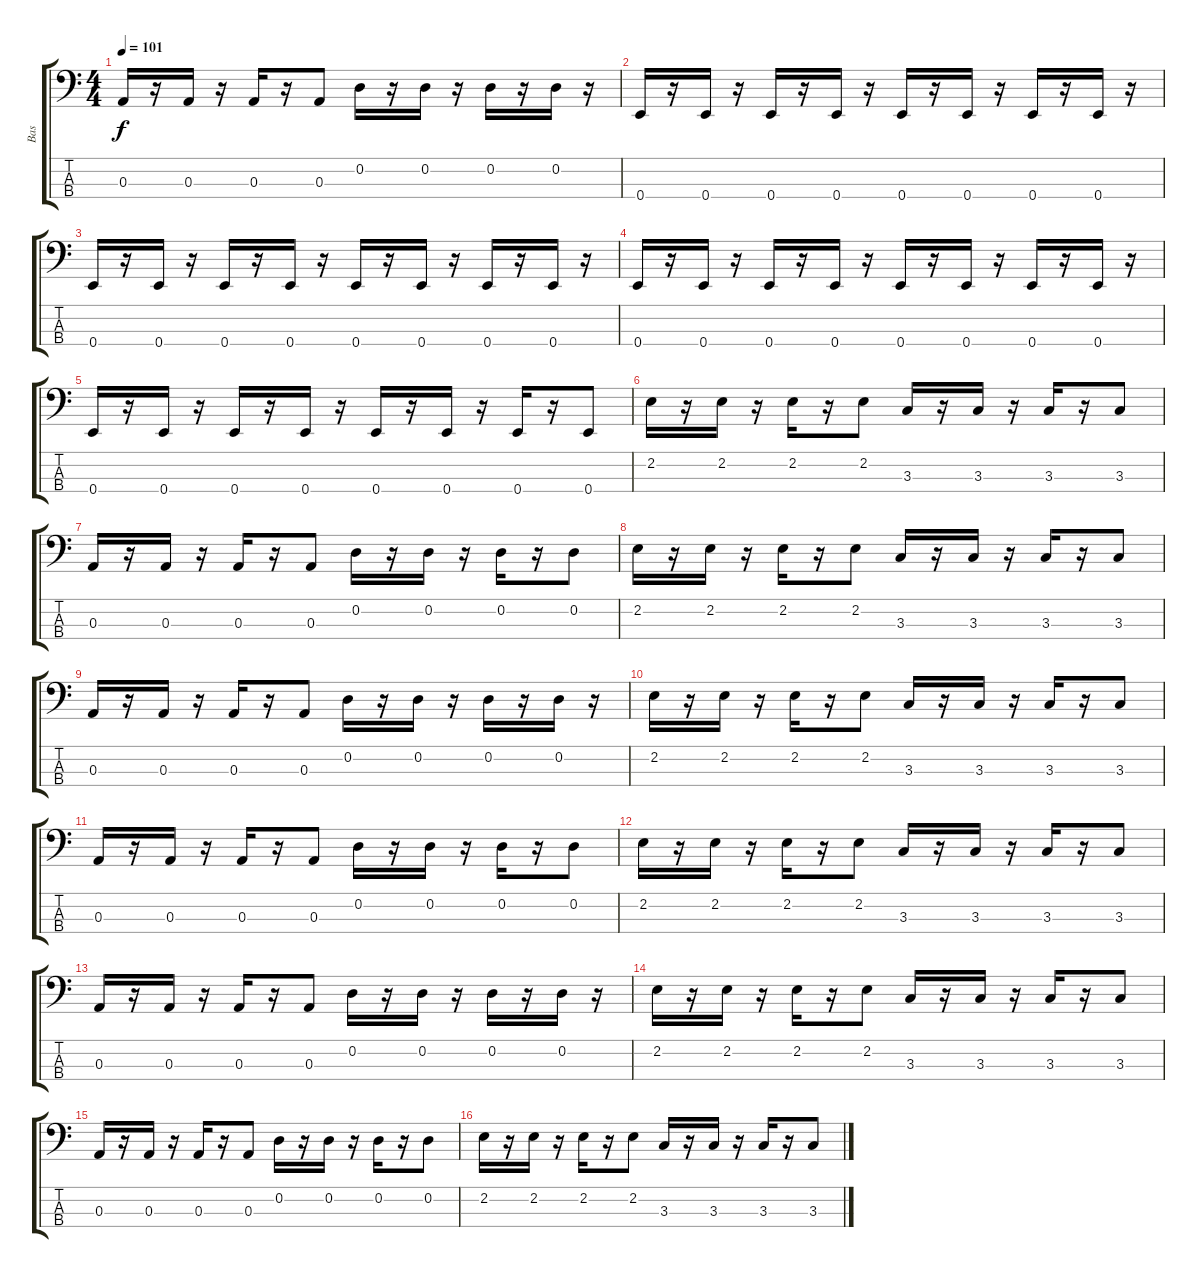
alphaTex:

\track ("Bas" "Bas") {instrument electricbasspick}
\staff {score tabs}
\tuning (G2 D2 A1 E1) {hide}
\ts (4 4)
\tempo 101
\clef f4
\ks c
0.3.16{dy f} r.16 0.3.16 r.16 0.3.16 r.16 0.3.8 0.2.16 r.16 0.2.16 r.16 0.2.16 r.16 0.2.16 r.16 |
0.4.16 r.16 0.4.16 r.16 0.4.16 r.16 0.4.16 r.16 0.4.16 r.16 0.4.16 r.16 0.4.16 r.16 0.4.16 r.16 |
0.4.16 r.16 0.4.16 r.16 0.4.16 r.16 0.4.16 r.16 0.4.16 r.16 0.4.16 r.16 0.4.16 r.16 0.4.16 r.16 |
0.4.16 r.16 0.4.16 r.16 0.4.16 r.16 0.4.16 r.16 0.4.16 r.16 0.4.16 r.16 0.4.16 r.16 0.4.16 r.16 |
0.4.16 r.16 0.4.16 r.16 0.4.16 r.16 0.4.16 r.16 0.4.16 r.16 0.4.16 r.16 0.4.16 r.16 0.4.8 |
2.2.16 r.16 2.2.16 r.16 2.2.16 r.16 2.2.8 3.3.16 r.16 3.3.16 r.16 3.3.16 r.16 3.3.8 |
0.3.16 r.16 0.3.16 r.16 0.3.16 r.16 0.3.8 0.2.16 r.16 0.2.16 r.16 0.2.16 r.16 0.2.8 |
2.2.16 r.16 2.2.16 r.16 2.2.16 r.16 2.2.8 3.3.16 r.16 3.3.16 r.16 3.3.16 r.16 3.3.8 |
0.3.16 r.16 0.3.16 r.16 0.3.16 r.16 0.3.8 0.2.16 r.16 0.2.16 r.16 0.2.16 r.16 0.2.16 r.16 |
2.2.16 r.16 2.2.16 r.16 2.2.16 r.16 2.2.8 3.3.16 r.16 3.3.16 r.16 3.3.16 r.16 3.3.8 |
0.3.16 r.16 0.3.16 r.16 0.3.16 r.16 0.3.8 0.2.16 r.16 0.2.16 r.16 0.2.16 r.16 0.2.8 |
2.2.16 r.16 2.2.16 r.16 2.2.16 r.16 2.2.8 3.3.16 r.16 3.3.16 r.16 3.3.16 r.16 3.3.8 |
0.3.16 r.16 0.3.16 r.16 0.3.16 r.16 0.3.8 0.2.16 r.16 0.2.16 r.16 0.2.16 r.16 0.2.16 r.16 |
2.2.16 r.16 2.2.16 r.16 2.2.16 r.16 2.2.8 3.3.16 r.16 3.3.16 r.16 3.3.16 r.16 3.3.8 |
0.3.16 r.16 0.3.16 r.16 0.3.16 r.16 0.3.8 0.2.16 r.16 0.2.16 r.16 0.2.16 r.16 0.2.8 |
2.2.16 r.16 2.2.16 r.16 2.2.16 r.16 2.2.8 3.3.16 r.16 3.3.16 r.16 3.3.16 r.16 3.3.8
